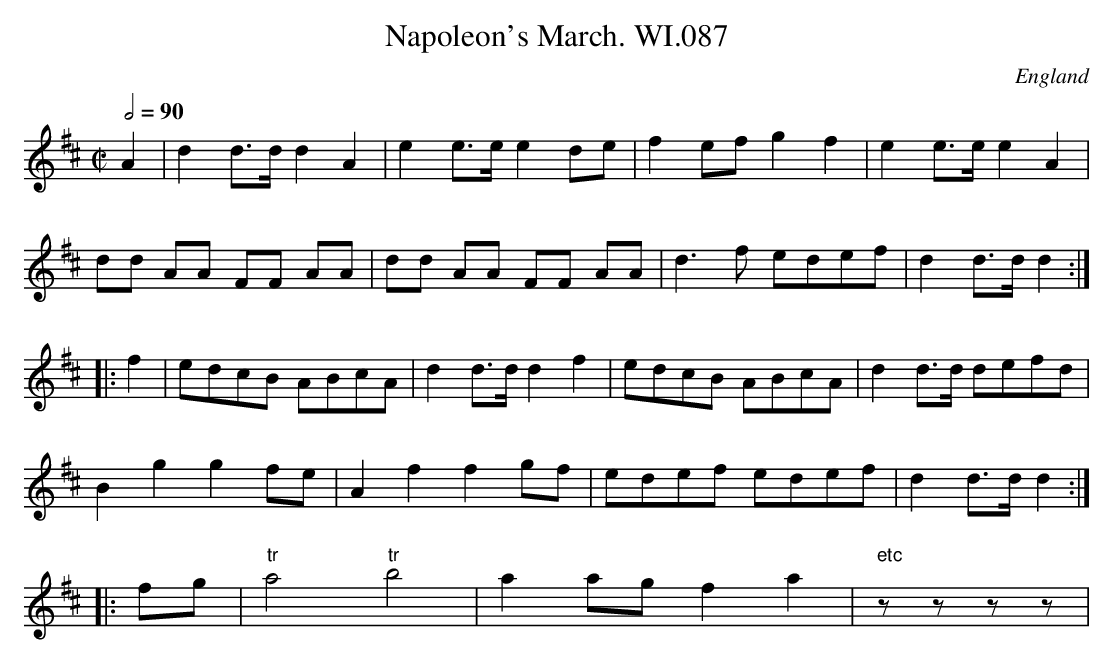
X:1
T:Napoleon's March. WI.087
L:1/8
M:C|
O:England
Q:1/2=90
K:D
A2|d2d>d d2A2|e2e>e e2de|f2ef g2f2|e2e>e e2A2|!
dd AA FF AA|dd AA FF AA|d3f edef|d2d>d d2:|!
|:f2|edcB ABcA|d2d>d d2f2|edcB ABcA|d2d>d defd|!
B2g2 g2fe|A2f2 f2gf|edef edef|d2d>d d2:|!
|:fg|"tr"a4"tr"b4|a2ag f2a2|" etc"zzzz|
